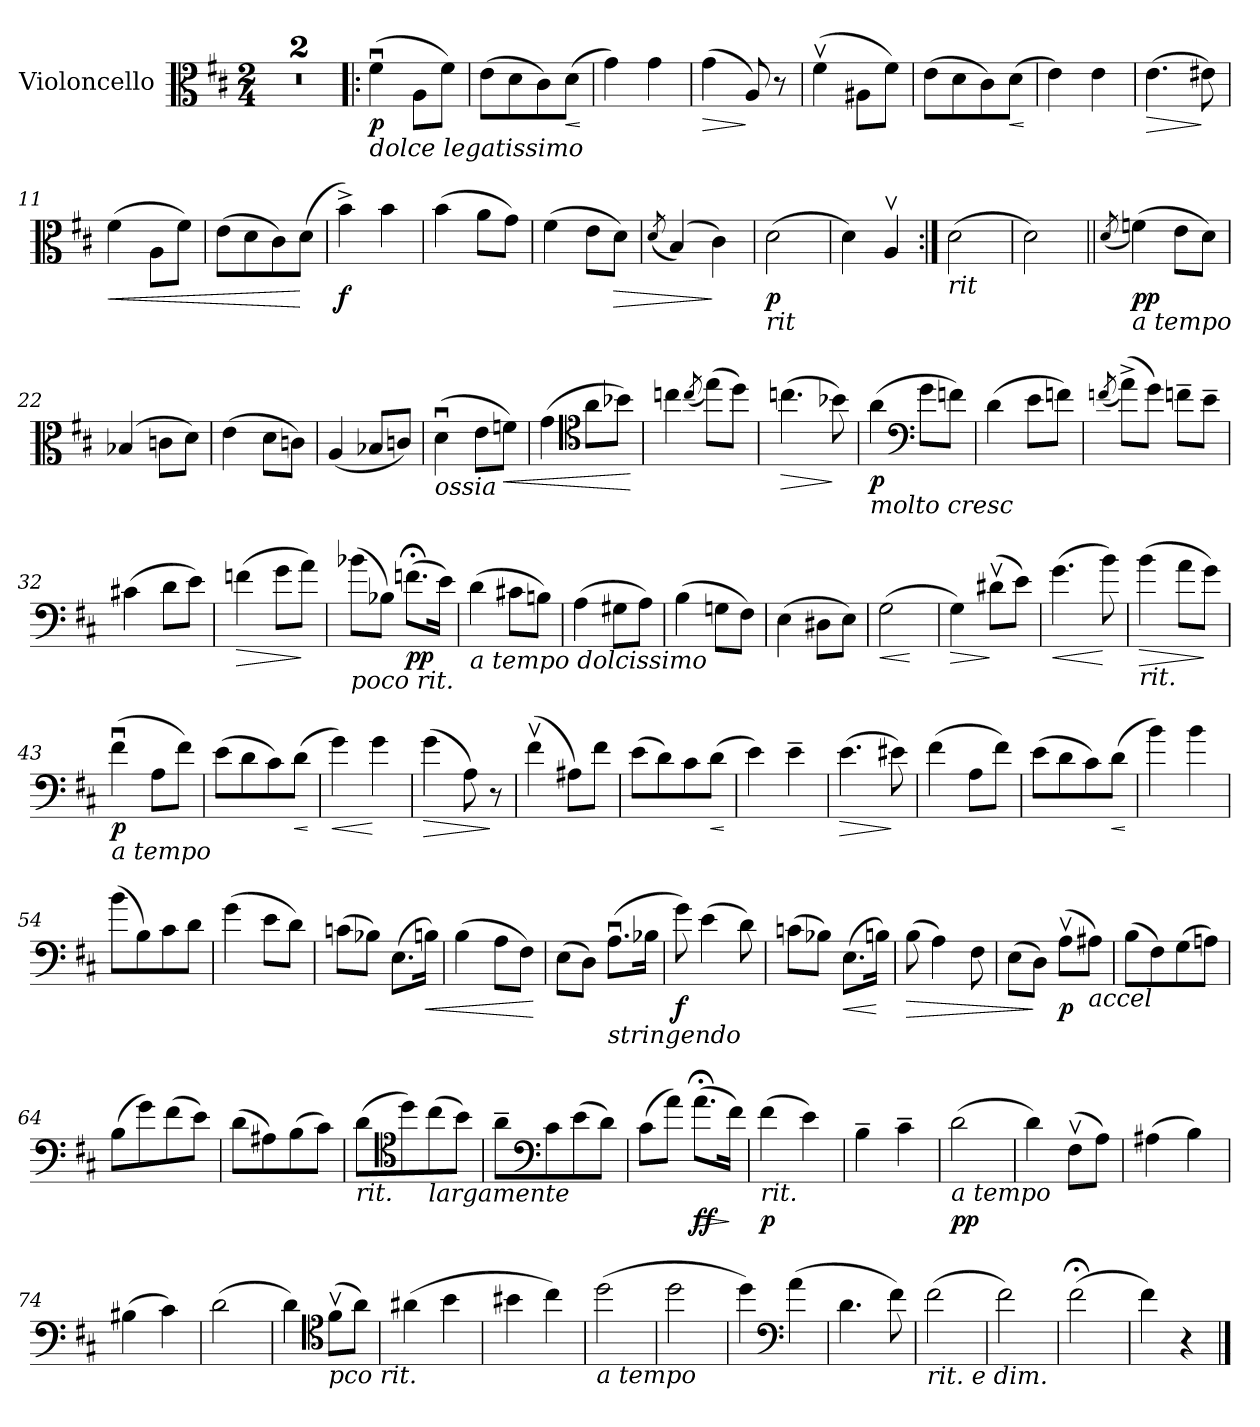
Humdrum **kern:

**kern	**dynam
*part1	*part1
*staff1	*staff1
*I"Violoncello	*
*I'Vc	*
*clefC3	*
*k[f#c#]	*
*M2/4	*
=1	=1
2r	.
=2	=2
2r	.
=3!|:	=3!|:
!LO:TX:b:i:t=dolce legatissimo	!
!	!LO:DY:b
(4f#u\	p
8A\L	.
8f#\J)	.
=4	=4
(8e\L	.
8d\	.
8c#\)	.
!	!LO:HP:b
(8d\J	<
.	[
=5	=5
4g\)	.
4g\	.
=6	=6
!	!LO:HP:b
(4g\	>
8A/)	]
8r	.
!!LO:LB:g=z
=7	=7
(4f#v\	.
8A#X\L	.
8f#\J)	.
=8	=8
(8e\L	.
8d\	.
8c#\)	.
!	!LO:HP:b
(8d\J	<
.	[
=9	=9
4e\)	.
4e\	.
=10	=10
!	!LO:HP:b
(4.e\	>
8e#X\)	]
=11	=11
!	!LO:HP:b
(4f#\	<
8A\L	.
8f#\J)	.
!!LO:LB:g=z
=12	=12
(8e\L	.
8d\	.
8c#\)	.
(8d\J	[
=13	=13
!	!LO:DY:b
4b^\)	f
4b\	.
=14	=14
(4b\	.
8a\L	.
8g\J)	.
=15	=15
(4f#\	.
8e\L	.
!	!LO:HP:b
8d\J)	>
=16	=16
(8qd/	.
(4B/)	.
4c#\)	]
=17	=17
!LO:TX:b:i:t=rit	!
!	!LO:DY:b
(2d\	p
!!LO:LB:g=z
=18	=18
4d\)	.
4Av/	.
=19:|!	=19:|!
!LO:TX:b:i:t=rit	!
(2d\	.
=20	=20
2d\)	.
!!LO:LB:g=z
=21||	=21||
(8qd/	.
!LO:TX:b:i:t=a tempo	!
!	!LO:DY:b
(4fn\)	pp
8e\L	.
8d\J)	.
=22	=22
(4B-X/	.
8cn\L	.
8d\J)	.
=23	=23
(4e\	.
8d\L	.
8cn\J)	.
=24	=24
(4A/	.
8B-X/L	.
8cn/J)	.
!!LO:LB:g=z
=25	=25
!LO:TX:b:i:t=ossia	!
(4du\	.
8e\L	.
!	!LO:HP:b
8fn\J)	<
=26	=26
(4g\	.
*clefC4	*
8a\L	.
8b-X\J)	.
.	[
=27	=27
4ccn\	.
(8qcc/	.
(8ee\L)	.
8dd\J)	.
=28	=28
!	!LO:HP:b
(4.ccn\	>
8b-X\)	]
=29	=29
!LO:TX:b:i:t=molto cresc	!
!	!LO:DY:b
(4a\	p
*clefF4	*
8g\L	.
8fn\J)	.
!!LO:LB:g=z
=30	=30
(4d\	.
8e\L	.
8fn\J)	.
=31	=31
(8qfn/	.
(8a^\L)	.
8g\J)	.
8fn~\L	.
8e~\J	.
=32	=32
(4c#X\	.
8d\L	.
8e\J)	.
=33	=33
!	!LO:HP:b
(4fn\	>
8g\L	.
8a\J)	]
!!LO:LB:g=z
=34	=34
!LO:TX:b:i:t=poco rit.	!
(8b-X\L	.
8B-X\J)	.
!	!LO:DY:b
(8.fn;<\L	pp
16e\Jk)	.
=35	=35
!LO:TX:b:i:t=a tempo  dolcissimo	!
(4d\	.
8c#X\L	.
8Bn\J)	.
=36	=36
(4A\	.
8G#X\L	.
8A\J)	.
=37	=37
(4B\	.
8Gn\L	.
8F#\J)	.
!!LO:LB:g=z
=38	=38
(4E\	.
8D#X\L	.
8E\J)	.
=39	=39
!	!LO:HP:b
(2G\	<
.	[
=40	=40
!	!LO:HP:b
4G\)	>
(8d#Xv\L	]
8e\J)	.
=41	=41
!	!LO:HP:b
(4.g\	<
8b\)	[
=42	=42
!LO:TX:b:i:t=rit.	!
!	!LO:HP:b
(4b\	>
8a\L	.
8g\J)	]
!!LO:LB:g=z
=43	=43
!LO:TX:b:i:t=a tempo	!
!	!LO:DY:b
(4f#u\	p
8A\L	.
8f#\J)	.
=44	=44
(8e\L	.
8d\	.
8c#\)	.
!	!LO:HP:b
(8d\J	<
.	[
=45	=45
!	!LO:HP:b
4g\)	<
4g\	[
=46	=46
!	!LO:HP:b
(4g\	>
8A\)	.
8r	]
=47	=47
(4f#v\	.
8A#X\L)	.
8f#\J	.
!!LO:PB:g=z
=48	=48
(8e\L	.
8d\)	.
8c#\	.
!	!LO:HP:b
(8d\J	<
.	[
=49	=49
4e\)	.
4e~\	.
=50	=50
!	!LO:HP:b
(4.e\	>
8e#X\)	]
=51	=51
(4f#\	.
8A\L	.
8f#\J)	.
!!LO:LB:g=z
=52	=52
(8e\L	.
8d\	.
8c#\)	.
!	!LO:HP:b
(8d\J	<
.	[
=53	=53
4b\)	.
4b\	.
=54	=54
(8b\L	.
8B\)	.
8c#\	.
8d\J	.
=55	=55
(4g\	.
8e\L	.
8d\J)	.
!!LO:LB:g=z
=56	=56
(8cn\L	.
8B-X\J)	.
(8.E\L	.
!	!LO:HP:b
16Bn\Jk)	<
=57	=57
(4B\	.
8A\L	.
8F#\J)	.
.	[
=58	=58
(8E\L	.
8D\J)	.
!LO:TX:b:i:t=stringendo	!
(8.Au\L	.
16B-X\Jk	.
=59	=59
!	!LO:DY:b
8g\)	f
(4e\	.
8d\)	.
!!LO:LB:g=z
=60	=60
(8cn\L	.
8B-X\J)	.
!	!LO:HP:b
(8.E\L	<
16Bn\Jk)	[
=61	=61
!	!LO:HP:b
(8B\	>
4A\)	.
8F#\	.
=62	=62
(8E\L	.
8D\J)	]
!	!LO:DY:b
(8Av\L	p
!LO:TX:b:i:t=accel	!
8A#X\J)	.
=63	=63
(8B\L	.
8F#\)	.
(8G\	.
8An\J)	.
!!LO:LB:g=z
=64	=64
(8B\L	.
8g\)	.
(8f#\	.
8e\J)	.
=65	=65
(8d\L	.
8A#X\)	.
(8B\	.
8c#\J)	.
=66	=66
!LO:TX:b:i:t=rit.	!
(8d\L	.
*clefC4	*
8dd\)	.
!LO:TX:b:i:t=largamente	!
(8cc#\	.
8b\J)	.
=67	=67
8a~\L	.
*clefF4	*
8c#\	.
(8e\	.
8d\J)	.
!!LO:LB:g=z
=68	=68
(8c#\L	.
8a\J)	.
!	!LO:HP:b
!	!LO:DY:n=1:b
(8.a;<\L	> ff
16f#\Jk)	]
=69	=69
!LO:TX:b:i:t=rit.	!
!	!LO:DY:b
(4f#\	p
4e\)	.
=70	=70
4B~\	.
4c#~\	.
=71	=71
!LO:TX:b:i:t=a tempo	!
!	!LO:DY:b
(2d\	pp
=72	=72
4d\)	.
(8F#v\L	.
8A\J)	.
=73	=73
(4A#X\	.
4B\)	.
!!LO:LB:g=z
=74	=74
(4B#X\	.
4c#\)	.
!!LO:LB:g=z
=75	=75
(2d\	.
=76	=76
4d\)	.
*clefC4	*
!LO:TX:b:i:t=pco rit.	!
(8f#v\L	.
8a\J)	.
=77	=77
(4a#X\	.
4b\	.
=78	=78
4b#X\	.
4cc#\)	.
=79	=79
!LO:TX:b:i:t=a tempo	!
(2dd\	.
=80	=80
2dd\	.
!!LO:LB:g=z
=81	=81
4dd\)	.
*clefF4	*
(4a\	.
=82	=82
4.d\	.
8f#\)	.
=83	=83
!LO:TX:b:i:t=rit. e dim.	!
(2f#\	.
=84	=84
2f#\)	.
=85	=85
(2f#;<\	.
=86	=86
4f#\)	.
4r	.
==	==
*-	*-
